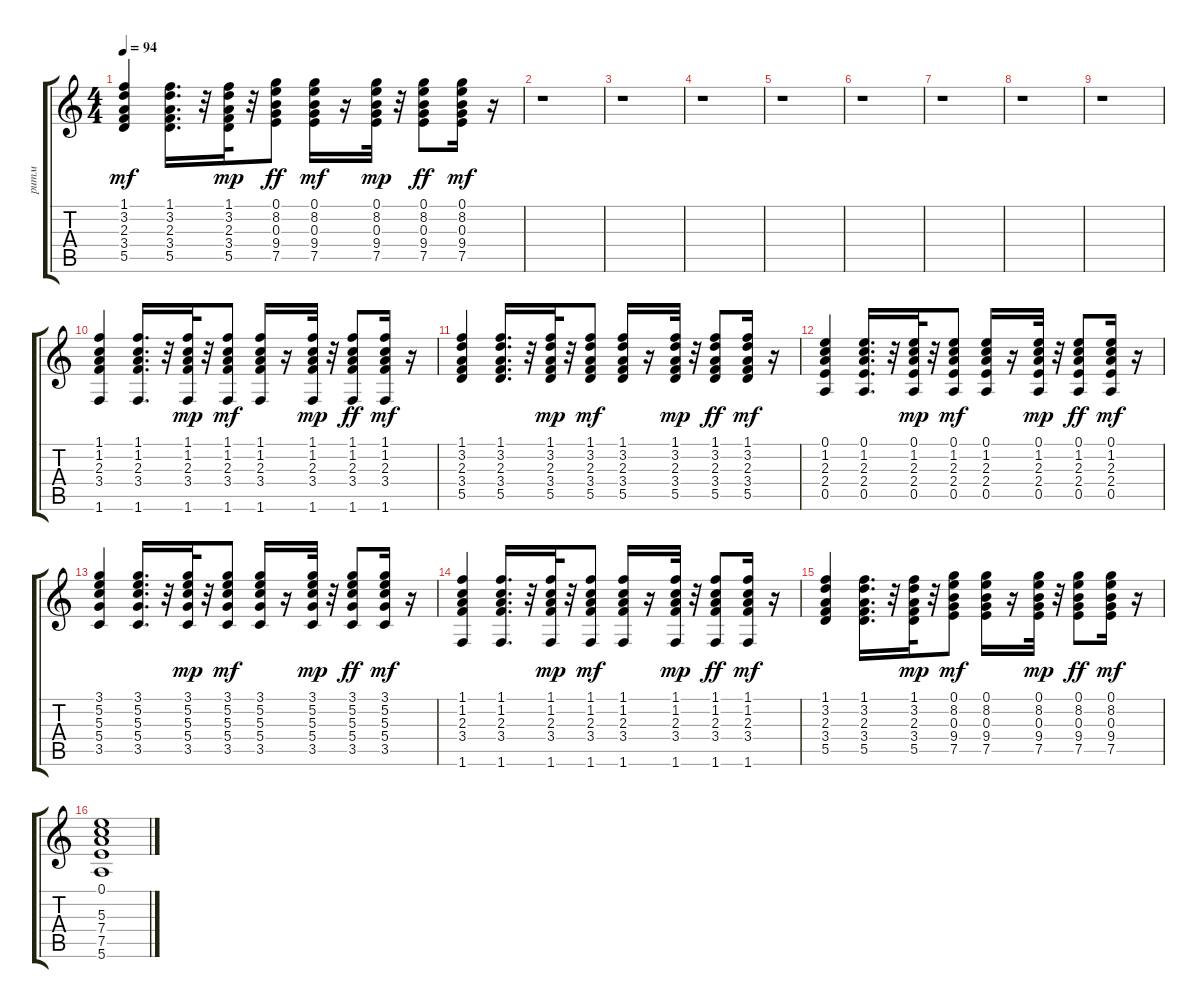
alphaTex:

\track ("ритм" "ритм") {instrument acousticguitarsteel}
\staff {score tabs}
\tuning (E4 B3 G3 D3 A2 E2) {hide}
\ts (4 4)
\tempo 94
\clef g2
\ks c
(1.1 3.2 2.3 3.4 5.5).4{dy mf} (1.1 3.2 2.3 3.4 5.5).16{d} r.32 (1.1 3.2 2.3 3.4 5.5).32{dy mp} r.32 (0.1 8.2 0.3 9.4 7.5).8{dy ff} (0.1 8.2 0.3 9.4 7.5).16{dy mf} r.16 (0.1 8.2 0.3 9.4 7.5).32{dy mp} r.32 (0.1 8.2 0.3 9.4 7.5).8{dy ff} (0.1 8.2 0.3 9.4 7.5).16{dy mf} r.16 |
r.1 |
r.1 |
r.1 |
r.1 |
r.1 |
r.1 |
r.1 |
r.1 |
(1.1 1.2 2.3 3.4 1.6).4 (1.1 1.2 2.3 3.4 1.6).16{d} r.32 (1.1 1.2 2.3 3.4 1.6).32{dy mp} r.32 (1.1 1.2 2.3 3.4 1.6).8{dy mf} (1.1 1.2 2.3 3.4 1.6).16 r.16 (1.1 1.2 2.3 3.4 1.6).32{dy mp} r.32 (1.1 1.2 2.3 3.4 1.6).8{dy ff} (1.1 1.2 2.3 3.4 1.6).16{dy mf} r.16 |
(1.1 3.2 2.3 3.4 5.5).4 (1.1 3.2 2.3 3.4 5.5).16{d} r.32 (1.1 3.2 2.3 3.4 5.5).32{dy mp} r.32 (1.1 3.2 2.3 3.4 5.5).8{dy mf} (1.1 3.2 2.3 3.4 5.5).16 r.16 (1.1 3.2 2.3 3.4 5.5).32{dy mp} r.32 (1.1 3.2 2.3 3.4 5.5).8{dy ff} (1.1 3.2 2.3 3.4 5.5).16{dy mf} r.16 |
(0.1 1.2 2.3 2.4 0.5).4 (0.1 1.2 2.3 2.4 0.5).16{d} r.32 (0.1 1.2 2.3 2.4 0.5).32{dy mp} r.32 (0.1 1.2 2.3 2.4 0.5).8{dy mf} (0.1 1.2 2.3 2.4 0.5).16 r.16 (0.1 1.2 2.3 2.4 0.5).32{dy mp} r.32 (0.1 1.2 2.3 2.4 0.5).8{dy ff} (0.1 1.2 2.3 2.4 0.5).16{dy mf} r.16 |
(3.1 5.2 5.3 5.4 3.5).4 (3.1 5.2 5.3 5.4 3.5).16{d} r.32 (3.1 5.2 5.3 5.4 3.5).32{dy mp} r.32 (3.1 5.2 5.3 5.4 3.5).8{dy mf} (3.1 5.2 5.3 5.4 3.5).16 r.16 (3.1 5.2 5.3 5.4 3.5).32{dy mp} r.32 (3.1 5.2 5.3 5.4 3.5).8{dy ff} (3.1 5.2 5.3 5.4 3.5).16{dy mf} r.16 |
(1.1 1.2 2.3 3.4 1.6).4 (1.1 1.2 2.3 3.4 1.6).16{d} r.32 (1.1 1.2 2.3 3.4 1.6).32{dy mp} r.32 (1.1 1.2 2.3 3.4 1.6).8{dy mf} (1.1 1.2 2.3 3.4 1.6).16 r.16 (1.1 1.2 2.3 3.4 1.6).32{dy mp} r.32 (1.1 1.2 2.3 3.4 1.6).8{dy ff} (1.1 1.2 2.3 3.4 1.6).16{dy mf} r.16 |
(1.1 3.2 2.3 3.4 5.5).4 (1.1 3.2 2.3 3.4 5.5).16{d} r.32 (1.1 3.2 2.3 3.4 5.5).32{dy mp} r.32 (0.1 8.2 0.3 9.4 7.5).8{dy mf} (0.1 8.2 0.3 9.4 7.5).16 r.16 (0.1 8.2 0.3 9.4 7.5).32{dy mp} r.32 (0.1 8.2 0.3 9.4 7.5).8{dy ff} (0.1 8.2 0.3 9.4 7.5).16{dy mf} r.16 |
(0.1 5.3 7.4 7.5 5.6).1
